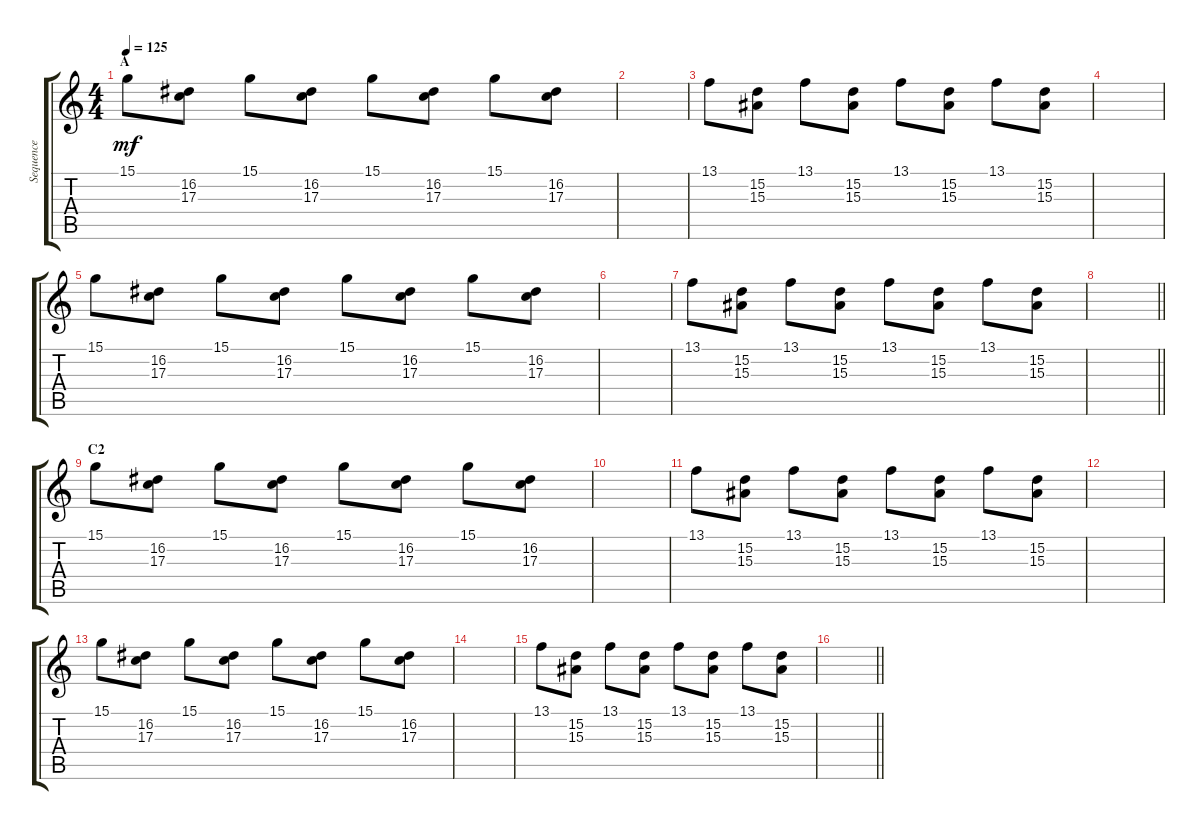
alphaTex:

\track ("Sequence" "Sequence") {instrument lead1square}
\staff {score tabs}
\tuning (E4 B3 G3 D3 A2 E2) {hide}
\ts (4 4)
\section ("" "A")
\tempo 125
\clef g2
\ks c
15.1.8{dy mf} (16.2 17.3).8 15.1.8 (16.2 17.3).8 15.1.8 (16.2 17.3).8 15.1.8 (16.2 17.3).8 |
|
13.1.8 (15.2 15.3).8 13.1.8 (15.2 15.3).8 13.1.8 (15.2 15.3).8 13.1.8 (15.2 15.3).8 |
|
15.1.8 (16.2 17.3).8 15.1.8 (16.2 17.3).8 15.1.8 (16.2 17.3).8 15.1.8 (16.2 17.3).8 |
|
13.1.8 (15.2 15.3).8 13.1.8 (15.2 15.3).8 13.1.8 (15.2 15.3).8 13.1.8 (15.2 15.3).8 |
\barLineRight lightlight
|
\section ("" "C2")
15.1.8 (16.2 17.3).8 15.1.8 (16.2 17.3).8 15.1.8 (16.2 17.3).8 15.1.8 (16.2 17.3).8 |
|
13.1.8 (15.2 15.3).8 13.1.8 (15.2 15.3).8 13.1.8 (15.2 15.3).8 13.1.8 (15.2 15.3).8 |
|
15.1.8 (16.2 17.3).8 15.1.8 (16.2 17.3).8 15.1.8 (16.2 17.3).8 15.1.8 (16.2 17.3).8 |
|
13.1.8 (15.2 15.3).8 13.1.8 (15.2 15.3).8 13.1.8 (15.2 15.3).8 13.1.8 (15.2 15.3).8 |
\barLineRight lightlight
